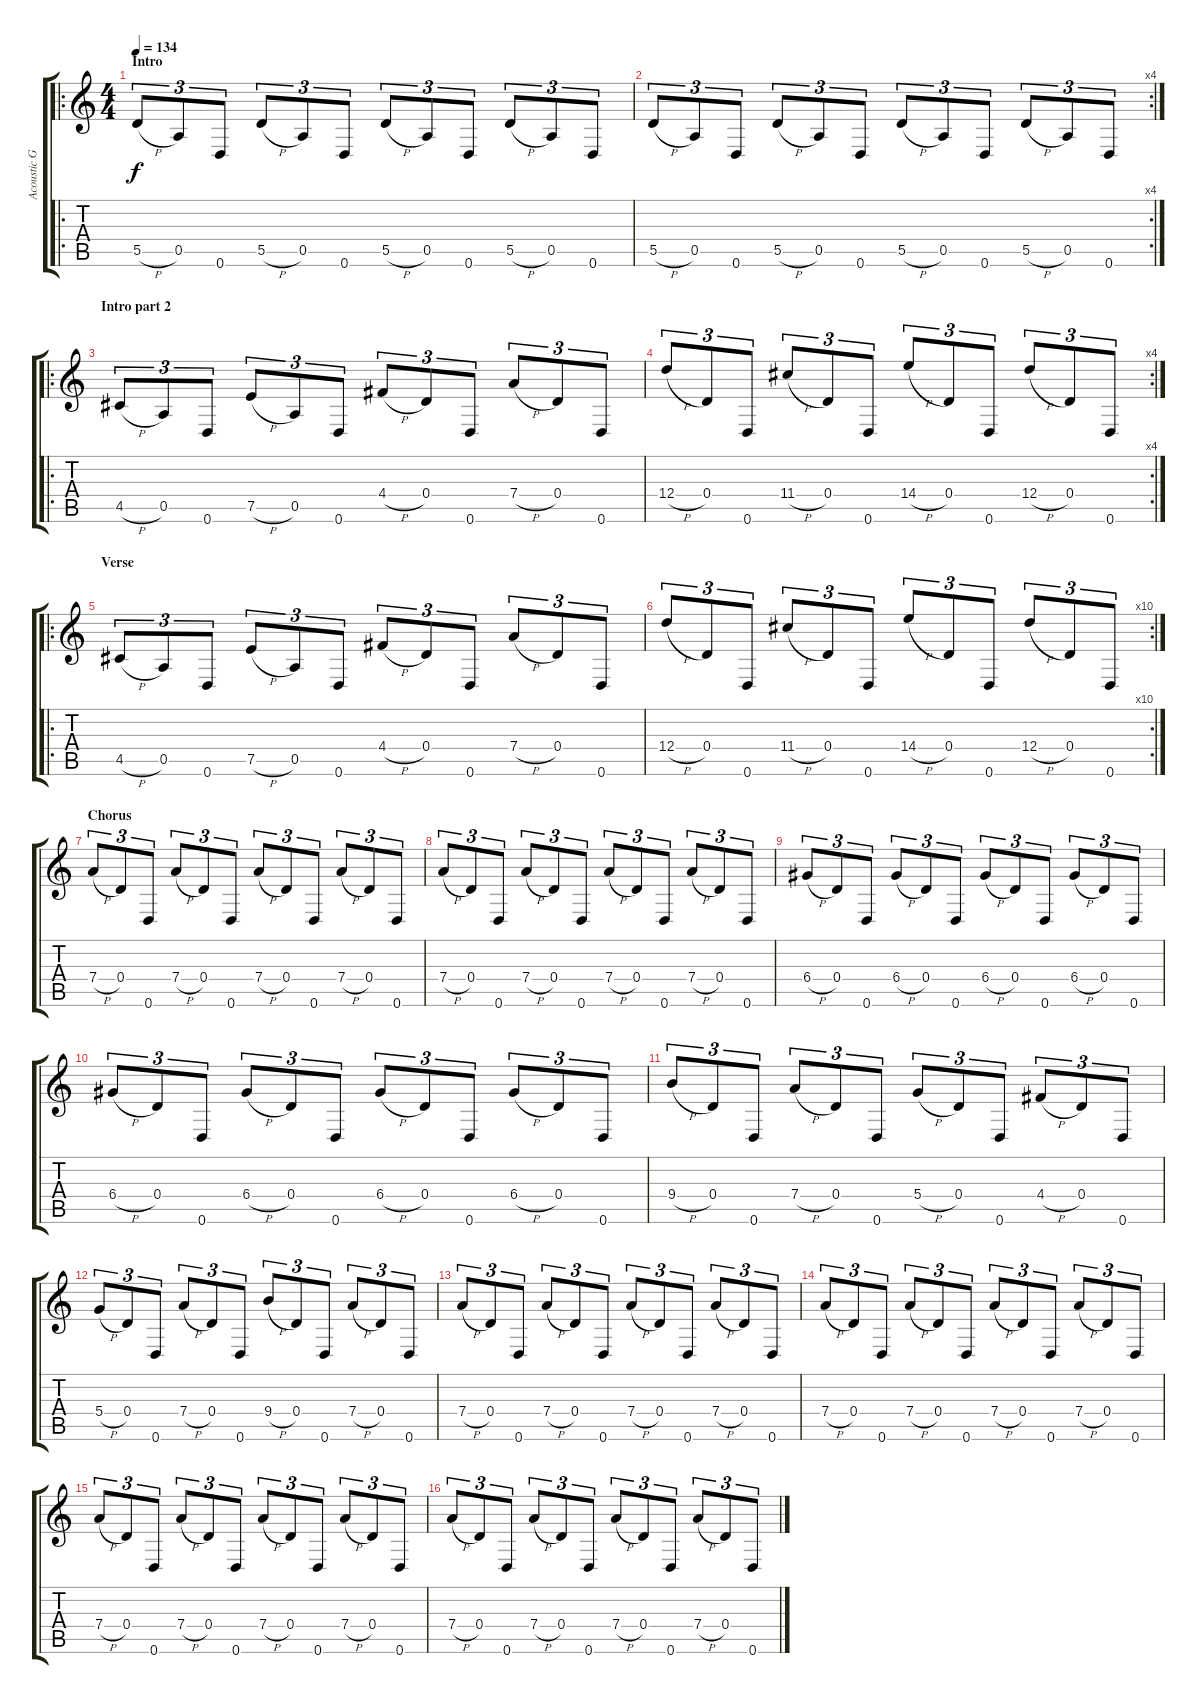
\track ("Acoustic Guitar" "Acoustic G") {instrument acousticguitarsteel}
\staff {score tabs}
\tuning (E4 B3 G3 D3 A2 D2) {hide}
\ro
\ts (4 4)
\section ("" "Intro")
\tempo 134
\clef g2
\ks c
5.5{h}.8{tu (3 2) dy f instrument acousticguitarsteel} 0.5.8{tu (3 2)} 0.6.8{tu (3 2)} 5.5{h}.8{tu (3 2)} 0.5.8{tu (3 2)} 0.6.8{tu (3 2)} 5.5{h}.8{tu (3 2)} 0.5.8{tu (3 2)} 0.6.8{tu (3 2)} 5.5{h}.8{tu (3 2)} 0.5.8{tu (3 2)} 0.6.8{tu (3 2)} |
\rc 4
5.5{h}.8{tu (3 2)} 0.5.8{tu (3 2)} 0.6.8{tu (3 2)} 5.5{h}.8{tu (3 2)} 0.5.8{tu (3 2)} 0.6.8{tu (3 2)} 5.5{h}.8{tu (3 2)} 0.5.8{tu (3 2)} 0.6.8{tu (3 2)} 5.5{h}.8{tu (3 2)} 0.5.8{tu (3 2)} 0.6.8{tu (3 2)} |
\ro
\section ("" "Intro part 2")
4.5{h}.8{tu (3 2)} 0.5.8{tu (3 2)} 0.6.8{tu (3 2)} 7.5{h}.8{tu (3 2)} 0.5.8{tu (3 2)} 0.6.8{tu (3 2)} 4.4{h}.8{tu (3 2)} 0.4.8{tu (3 2)} 0.6.8{tu (3 2)} 7.4{h}.8{tu (3 2)} 0.4.8{tu (3 2)} 0.6.8{tu (3 2)} |
\rc 4
12.4{h}.8{tu (3 2)} 0.4.8{tu (3 2)} 0.6.8{tu (3 2)} 11.4{h}.8{tu (3 2)} 0.4.8{tu (3 2)} 0.6.8{tu (3 2)} 14.4{h}.8{tu (3 2)} 0.4.8{tu (3 2)} 0.6.8{tu (3 2)} 12.4{h}.8{tu (3 2)} 0.4.8{tu (3 2)} 0.6.8{tu (3 2)} |
\ro
\section ("" "Verse")
4.5{h}.8{tu (3 2)} 0.5.8{tu (3 2)} 0.6.8{tu (3 2)} 7.5{h}.8{tu (3 2)} 0.5.8{tu (3 2)} 0.6.8{tu (3 2)} 4.4{h}.8{tu (3 2)} 0.4.8{tu (3 2)} 0.6.8{tu (3 2)} 7.4{h}.8{tu (3 2)} 0.4.8{tu (3 2)} 0.6.8{tu (3 2)} |
\rc 10
12.4{h}.8{tu (3 2)} 0.4.8{tu (3 2)} 0.6.8{tu (3 2)} 11.4{h}.8{tu (3 2)} 0.4.8{tu (3 2)} 0.6.8{tu (3 2)} 14.4{h}.8{tu (3 2)} 0.4.8{tu (3 2)} 0.6.8{tu (3 2)} 12.4{h}.8{tu (3 2)} 0.4.8{tu (3 2)} 0.6.8{tu (3 2)} |
\section ("" "Chorus")
7.4{h}.8{tu (3 2)} 0.4.8{tu (3 2)} 0.6.8{tu (3 2)} 7.4{h}.8{tu (3 2)} 0.4.8{tu (3 2)} 0.6.8{tu (3 2)} 7.4{h}.8{tu (3 2)} 0.4.8{tu (3 2)} 0.6.8{tu (3 2)} 7.4{h}.8{tu (3 2)} 0.4.8{tu (3 2)} 0.6.8{tu (3 2)} |
7.4{h}.8{tu (3 2)} 0.4.8{tu (3 2)} 0.6.8{tu (3 2)} 7.4{h}.8{tu (3 2)} 0.4.8{tu (3 2)} 0.6.8{tu (3 2)} 7.4{h}.8{tu (3 2)} 0.4.8{tu (3 2)} 0.6.8{tu (3 2)} 7.4{h}.8{tu (3 2)} 0.4.8{tu (3 2)} 0.6.8{tu (3 2)} |
6.4{h}.8{tu (3 2)} 0.4.8{tu (3 2)} 0.6.8{tu (3 2)} 6.4{h}.8{tu (3 2)} 0.4.8{tu (3 2)} 0.6.8{tu (3 2)} 6.4{h}.8{tu (3 2)} 0.4.8{tu (3 2)} 0.6.8{tu (3 2)} 6.4{h}.8{tu (3 2)} 0.4.8{tu (3 2)} 0.6.8{tu (3 2)} |
6.4{h}.8{tu (3 2)} 0.4.8{tu (3 2)} 0.6.8{tu (3 2)} 6.4{h}.8{tu (3 2)} 0.4.8{tu (3 2)} 0.6.8{tu (3 2)} 6.4{h}.8{tu (3 2)} 0.4.8{tu (3 2)} 0.6.8{tu (3 2)} 6.4{h}.8{tu (3 2)} 0.4.8{tu (3 2)} 0.6.8{tu (3 2)} |
9.4{h}.8{tu (3 2)} 0.4.8{tu (3 2)} 0.6.8{tu (3 2)} 7.4{h}.8{tu (3 2)} 0.4.8{tu (3 2)} 0.6.8{tu (3 2)} 5.4{h}.8{tu (3 2)} 0.4.8{tu (3 2)} 0.6.8{tu (3 2)} 4.4{h}.8{tu (3 2)} 0.4.8{tu (3 2)} 0.6.8{tu (3 2)} |
5.4{h}.8{tu (3 2)} 0.4.8{tu (3 2)} 0.6.8{tu (3 2)} 7.4{h}.8{tu (3 2)} 0.4.8{tu (3 2)} 0.6.8{tu (3 2)} 9.4{h}.8{tu (3 2)} 0.4.8{tu (3 2)} 0.6.8{tu (3 2)} 7.4{h}.8{tu (3 2)} 0.4.8{tu (3 2)} 0.6.8{tu (3 2)} |
7.4{h}.8{tu (3 2)} 0.4.8{tu (3 2)} 0.6.8{tu (3 2)} 7.4{h}.8{tu (3 2)} 0.4.8{tu (3 2)} 0.6.8{tu (3 2)} 7.4{h}.8{tu (3 2)} 0.4.8{tu (3 2)} 0.6.8{tu (3 2)} 7.4{h}.8{tu (3 2)} 0.4.8{tu (3 2)} 0.6.8{tu (3 2)} |
7.4{h}.8{tu (3 2)} 0.4.8{tu (3 2)} 0.6.8{tu (3 2)} 7.4{h}.8{tu (3 2)} 0.4.8{tu (3 2)} 0.6.8{tu (3 2)} 7.4{h}.8{tu (3 2)} 0.4.8{tu (3 2)} 0.6.8{tu (3 2)} 7.4{h}.8{tu (3 2)} 0.4.8{tu (3 2)} 0.6.8{tu (3 2)} |
7.4{h}.8{tu (3 2)} 0.4.8{tu (3 2)} 0.6.8{tu (3 2)} 7.4{h}.8{tu (3 2)} 0.4.8{tu (3 2)} 0.6.8{tu (3 2)} 7.4{h}.8{tu (3 2)} 0.4.8{tu (3 2)} 0.6.8{tu (3 2)} 7.4{h}.8{tu (3 2)} 0.4.8{tu (3 2)} 0.6.8{tu (3 2)} |
7.4{h}.8{tu (3 2)} 0.4.8{tu (3 2)} 0.6.8{tu (3 2)} 7.4{h}.8{tu (3 2)} 0.4.8{tu (3 2)} 0.6.8{tu (3 2)} 7.4{h}.8{tu (3 2)} 0.4.8{tu (3 2)} 0.6.8{tu (3 2)} 7.4{h}.8{tu (3 2)} 0.4.8{tu (3 2)} 0.6.8{tu (3 2)}
